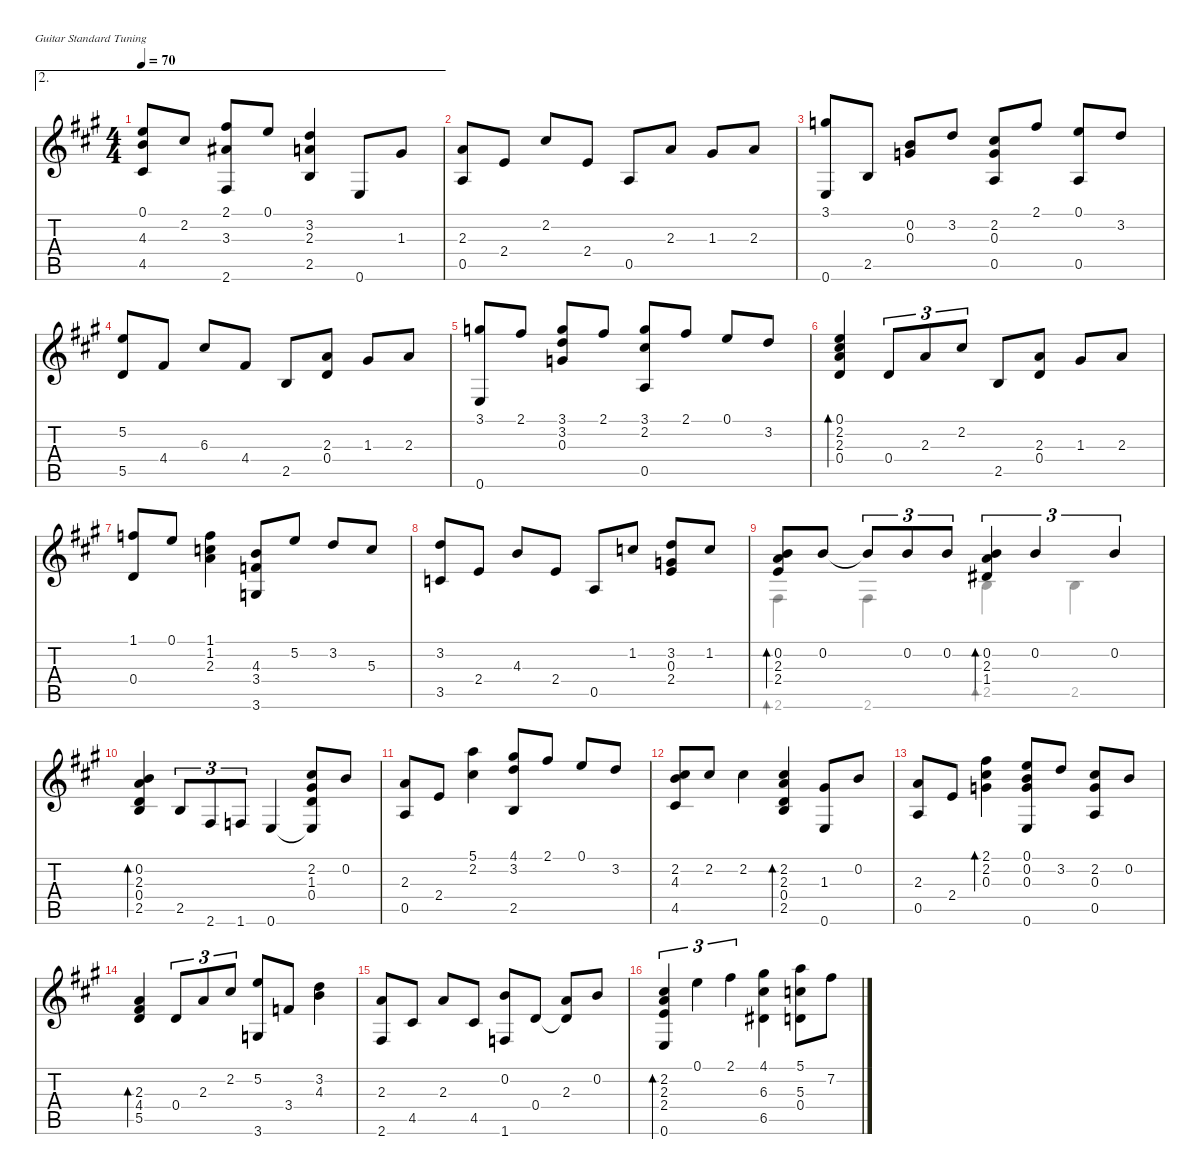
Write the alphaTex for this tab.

\defaultSystemsLayout 4
\hideDynamics
\bracketExtendMode nobrackets
\singleTrackTrackNamePolicy hidden
\multiTrackTrackNamePolicy hidden
\firstSystemTrackNameOrientation horizontal
\otherSystemsTrackNameOrientation horizontal
\extendBarLines
\chordDiagramsInScore
\track ("Guitarra" "n.guit.") {instrument acousticguitarnylon}
\staff {score tabs}
\tuning (E4 B3 G3 D3 A2 E2)
\voice
\ae 2
\ts (4 4)
\tempo 70
\clef g2
\ks a
(0.1{acc forcenatural} 4.3{acc forcenatural} 4.5{acc #}).8{dy mf beam Up} 2.2{acc #}.8{beam Up} (2.1{acc #} 3.3{acc #} 2.6{acc #}).8{beam Up} 0.1{acc forcenatural}.8{beam Up} (3.2{acc forcenatural} 2.3{acc forcenatural} 2.5{acc forcenatural}).4{beam Up} 0.6{acc forcenatural}.8{beam Up} 1.3{acc #}.8{beam Up} |
(2.3{acc forcenatural} 0.5{acc forcenatural}).8{beam Up} 2.4{acc forcenatural}.8{beam Up} 2.2{acc #}.8{beam Up} 2.4{acc forcenatural}.8{beam Up} 0.5{acc forcenatural}.8{beam Up} 2.3{acc forcenatural}.8{beam Up} 1.3{acc #}.8{beam Up} 2.3{acc forcenatural}.8{beam Up} |
(3.1{acc forcenatural} 0.6{acc forcenatural}).8{beam Up} 2.5{acc forcenatural}.8{beam Up} (0.3{acc forcenatural} 0.2{acc forcenatural}).8{beam Up} 3.2{acc forcenatural}.8{beam Up} (2.2{acc #} 0.3{acc forcenatural} 0.5{acc forcenatural}).8{beam Up} 2.1{acc #}.8{beam Up} (0.1{acc forcenatural} 0.5{acc forcenatural}).8{beam Up} 3.2{acc forcenatural}.8{beam Up} |
(5.2{acc forcenatural} 5.5{acc forcenatural}).8{beam Up} 4.4{acc #}.8{beam Up} 6.3{acc #}.8{beam Up} 4.4{acc #}.8{beam Up} 2.5{acc forcenatural}.8{beam Up} (2.3{acc forcenatural} 0.4{acc forcenatural}).8{beam Up} 1.3{acc #}.8{beam Up} 2.3{acc forcenatural}.8{beam Up} |
(3.1{acc forcenatural} 0.6{acc forcenatural}).8{beam Up} 2.1{acc #}.8{beam Up} (3.1{acc forcenatural} 3.2{acc forcenatural} 0.3{acc forcenatural}).8{beam Up} 2.1{acc #}.8{beam Up} (3.1{acc forcenatural} 2.2{acc #} 0.5{acc forcenatural}).8{beam Up} 2.1{acc #}.8{beam Up} 0.1{acc forcenatural}.8{beam Up} 3.2{acc forcenatural}.8{beam Up} |
(0.1{acc forcenatural} 2.2{acc #} 2.3{acc forcenatural} 0.4{acc forcenatural}).4{bd 126 beam Up} 0.4{acc forcenatural}.8{tu (3 2) beam Up} 2.3{acc forcenatural}.8{tu (3 2) beam Up} 2.2{acc #}.8{tu (3 2) beam Up} 2.5{acc forcenatural}.8{beam Up} (2.3{acc forcenatural} 0.4{acc forcenatural}).8{beam Up} 1.3{acc #}.8{beam Up} 2.3{acc forcenatural}.8{beam Up} |
(1.1{acc forcenatural} 0.4{acc forcenatural}).8{beam Up} 0.1{acc forcenatural}.8{beam Up} (1.1{acc forcenatural} 1.2{acc forcenatural} 2.3{acc forcenatural}).4{beam Down} (4.3{acc forcenatural} 3.4{acc forcenatural} 3.6{acc forcenatural}).8{beam Up} 5.2{acc forcenatural}.8{beam Up} 3.2{acc forcenatural}.8{beam Up} 5.3{acc forcenatural}.8{beam Up} |
(3.2{acc forcenatural} 3.5{acc forcenatural}).8{beam Up} 2.4{acc forcenatural}.8{beam Up} 4.3{acc forcenatural}.8{beam Up} 2.4{acc forcenatural}.8{beam Up} 0.5{acc forcenatural}.8{beam Up} 1.2{acc forcenatural}.8{beam Up} (3.2{acc forcenatural} 0.3{acc forcenatural} 2.4{acc forcenatural}).8{beam Up} 1.2{acc forcenatural}.8{beam Up} |
(0.2{acc forcenatural} 2.3{acc forcenatural} 2.4{acc forcenatural}).8{bd 123 beam Up} 0.2{acc forcenatural}.8{beam Up} 0.2{t acc forcenatural}.8{tu (3 2) beam Up} 0.2{acc forcenatural}.8{tu (3 2) beam Up} 0.2{acc forcenatural}.8{tu (3 2) beam Up} (0.2{acc forcenatural} 2.3{acc forcenatural} 1.4{acc #}).4{tu (3 2) bd 124 beam Up} 0.2{acc forcenatural}.4{tu (3 2) beam Up} 0.2{acc forcenatural}.4{tu (3 2) beam Up} |
(0.2{acc forcenatural} 2.3{acc forcenatural} 0.4{acc forcenatural} 2.5{acc forcenatural}).4{bd 125 beam Up} 2.5{acc forcenatural}.8{tu (3 2) beam Up} 2.6{acc #}.8{tu (3 2) beam Up} 1.6{acc forcenatural}.8{tu (3 2) beam Up} 0.6{acc forcenatural}.4{beam Up} (0.6{t acc forcenatural} 2.2{acc #} 1.3{acc #} 0.4{acc forcenatural}).8{beam Up} 0.2{acc forcenatural}.8{beam Up} |
(2.3{acc forcenatural} 0.5{acc forcenatural}).8{beam Up} 2.4{acc forcenatural}.8{beam Up} (2.2{acc #} 5.1{acc forcenatural}).4{beam Down} (4.1{acc #} 3.2{acc forcenatural} 2.5{acc forcenatural}).8{beam Up} 2.1{acc #}.8{beam Up} 0.1{acc forcenatural}.8{beam Up} 3.2{acc forcenatural}.8{beam Up} |
(2.2{acc #} 4.3{acc forcenatural} 4.5{acc #}).8{beam Up} 2.2{acc #}.8{beam Up} 2.2{acc #}.4{beam Down} (2.2{acc #} 2.3{acc forcenatural} 0.4{acc forcenatural} 2.5{acc forcenatural}).4{bd 122 beam Up} (1.3{acc #} 0.6{acc forcenatural}).8{beam Up} 0.2{acc forcenatural}.8{beam Up} |
(2.3{acc forcenatural} 0.5{acc forcenatural}).8{beam Up} 2.4{acc forcenatural}.8{beam Up} (2.1{acc #} 2.2{acc #} 0.3{acc forcenatural}).4{bd 229 beam Down} (0.1{acc forcenatural} 0.2{acc forcenatural} 0.3{acc forcenatural} 0.6{acc forcenatural}).8{beam Up} 3.2{acc forcenatural}.8{beam Up} (2.2{acc #} 0.3{acc forcenatural} 0.5{acc forcenatural}).8{beam Up} 0.2{acc forcenatural}.8{beam Up} |
(2.3{acc forcenatural} 4.4{acc #} 5.5{acc forcenatural}).4{bd 121 beam Up} 0.4{acc forcenatural}.8{tu (3 2) beam Up} 2.3{acc forcenatural}.8{tu (3 2) beam Up} 2.2{acc #}.8{tu (3 2) beam Up} (5.2{acc forcenatural} 3.6{acc forcenatural}).8{beam Up} 3.4{acc forcenatural}.8{beam Up} (4.3{acc forcenatural} 3.2{acc forcenatural}).4{beam Down} |
(2.3{acc forcenatural} 2.6{acc #}).8{beam Up} 4.5{acc #}.8{beam Up} 2.3{acc forcenatural}.8{beam Up} 4.5{acc #}.8{beam Up} (0.2{acc forcenatural} 1.6{acc forcenatural}).8{beam Up} 0.4{acc forcenatural}.8{beam Up} (0.4{t acc forcenatural} 2.3{acc forcenatural}).8{beam Up} 0.2{acc forcenatural}.8{beam Up} |
(2.2{acc #} 2.3{acc forcenatural} 2.4{acc forcenatural} 0.6{acc forcenatural}).4{tu (3 2) bd 230 beam Up} 0.1{acc forcenatural}.4{tu (3 2) beam Down} 2.1{acc #}.4{tu (3 2) beam Down} (4.1{acc #} 6.3{acc #} 6.5{acc #}).4{beam Down} (5.1{acc forcenatural} 5.3{acc forcenatural} 0.4{acc forcenatural}).8{beam Down} 7.2{acc #}.8{beam Down}
\voice
\clef g2
\ottava regular
\simile none
\ks a
|
|
|
|
|
|
|
|
2.6{acc #}.4{bd 123 beam Down} 2.6{acc #}.4{beam Down} 2.5{acc forcenatural}.4{bd 124 beam Down} 2.5{acc forcenatural}.4{beam Down} |
|
|
|
|
|
|
